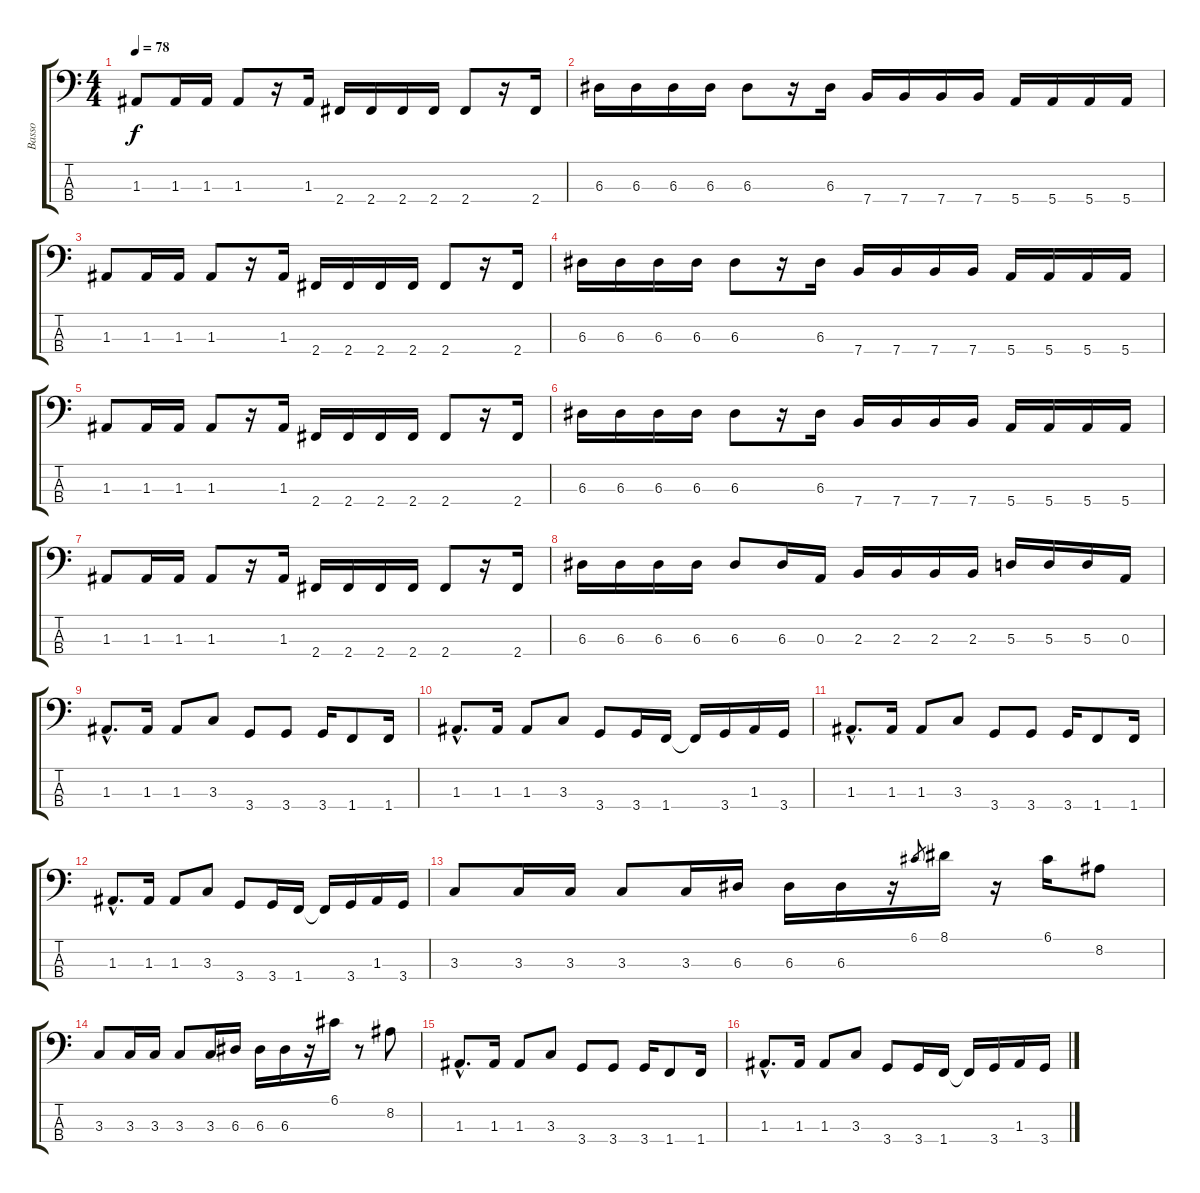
\track ("Basso" "Basso") {instrument electricbasspick}
\staff {score tabs}
\tuning (G2 D2 A1 E1) {hide}
\ts (4 4)
\tempo 78
\clef f4
\ks c
1.3.8{dy f} 1.3.16 1.3.16 1.3.8 r.16 1.3.16 2.4.16 2.4.16 2.4.16 2.4.16 2.4.8 r.16 2.4.16 |
6.3.16 6.3.16 6.3.16 6.3.16 6.3.8 r.16 6.3.16 7.4.16 7.4.16 7.4.16 7.4.16 5.4.16 5.4.16 5.4.16 5.4.16 |
1.3.8 1.3.16 1.3.16 1.3.8 r.16 1.3.16 2.4.16 2.4.16 2.4.16 2.4.16 2.4.8 r.16 2.4.16 |
6.3.16 6.3.16 6.3.16 6.3.16 6.3.8 r.16 6.3.16 7.4.16 7.4.16 7.4.16 7.4.16 5.4.16 5.4.16 5.4.16 5.4.16 |
1.3.8 1.3.16 1.3.16 1.3.8 r.16 1.3.16 2.4.16 2.4.16 2.4.16 2.4.16 2.4.8 r.16 2.4.16 |
6.3.16 6.3.16 6.3.16 6.3.16 6.3.8 r.16 6.3.16 7.4.16 7.4.16 7.4.16 7.4.16 5.4.16 5.4.16 5.4.16 5.4.16 |
1.3.8 1.3.16 1.3.16 1.3.8 r.16 1.3.16 2.4.16 2.4.16 2.4.16 2.4.16 2.4.8 r.16 2.4.16 |
6.3.16 6.3.16 6.3.16 6.3.16 6.3.8 6.3.16 0.3.16 2.3.16 2.3.16 2.3.16 2.3.16 5.3.16 5.3.16 5.3.16 0.3.16 |
1.3{hac}.8{d} 1.3.16 1.3.8 3.3.8 3.4.8 3.4.8 3.4.16 1.4.8 1.4.16 |
1.3{hac}.8{d} 1.3.16 1.3.8 3.3.8 3.4.8 3.4.16 1.4.16 1.4{t}.16 3.4.16 1.3.16 3.4.16 |
1.3{hac}.8{d} 1.3.16 1.3.8 3.3.8 3.4.8 3.4.8 3.4.16 1.4.8 1.4.16 |
1.3{hac}.8{d} 1.3.16 1.3.8 3.3.8 3.4.8 3.4.16 1.4.16 1.4{t}.16 3.4.16 1.3.16 3.4.16 |
3.3.8 3.3.16 3.3.16 3.3.8 3.3.16 6.3.16 6.3.16 6.3.16 r.16 6.1.8{gr} 8.1.16 r.16 6.1.16 8.2.8 |
3.3.8 3.3.16 3.3.16 3.3.8 3.3.16 6.3.16 6.3.16 6.3.16 r.16 6.1.16 r.8 8.2.8 |
1.3{hac}.8{d} 1.3.16 1.3.8 3.3.8 3.4.8 3.4.8 3.4.16 1.4.8 1.4.16 |
1.3{hac}.8{d} 1.3.16 1.3.8 3.3.8 3.4.8 3.4.16 1.4.16 1.4{t}.16 3.4.16 1.3.16 3.4.16
